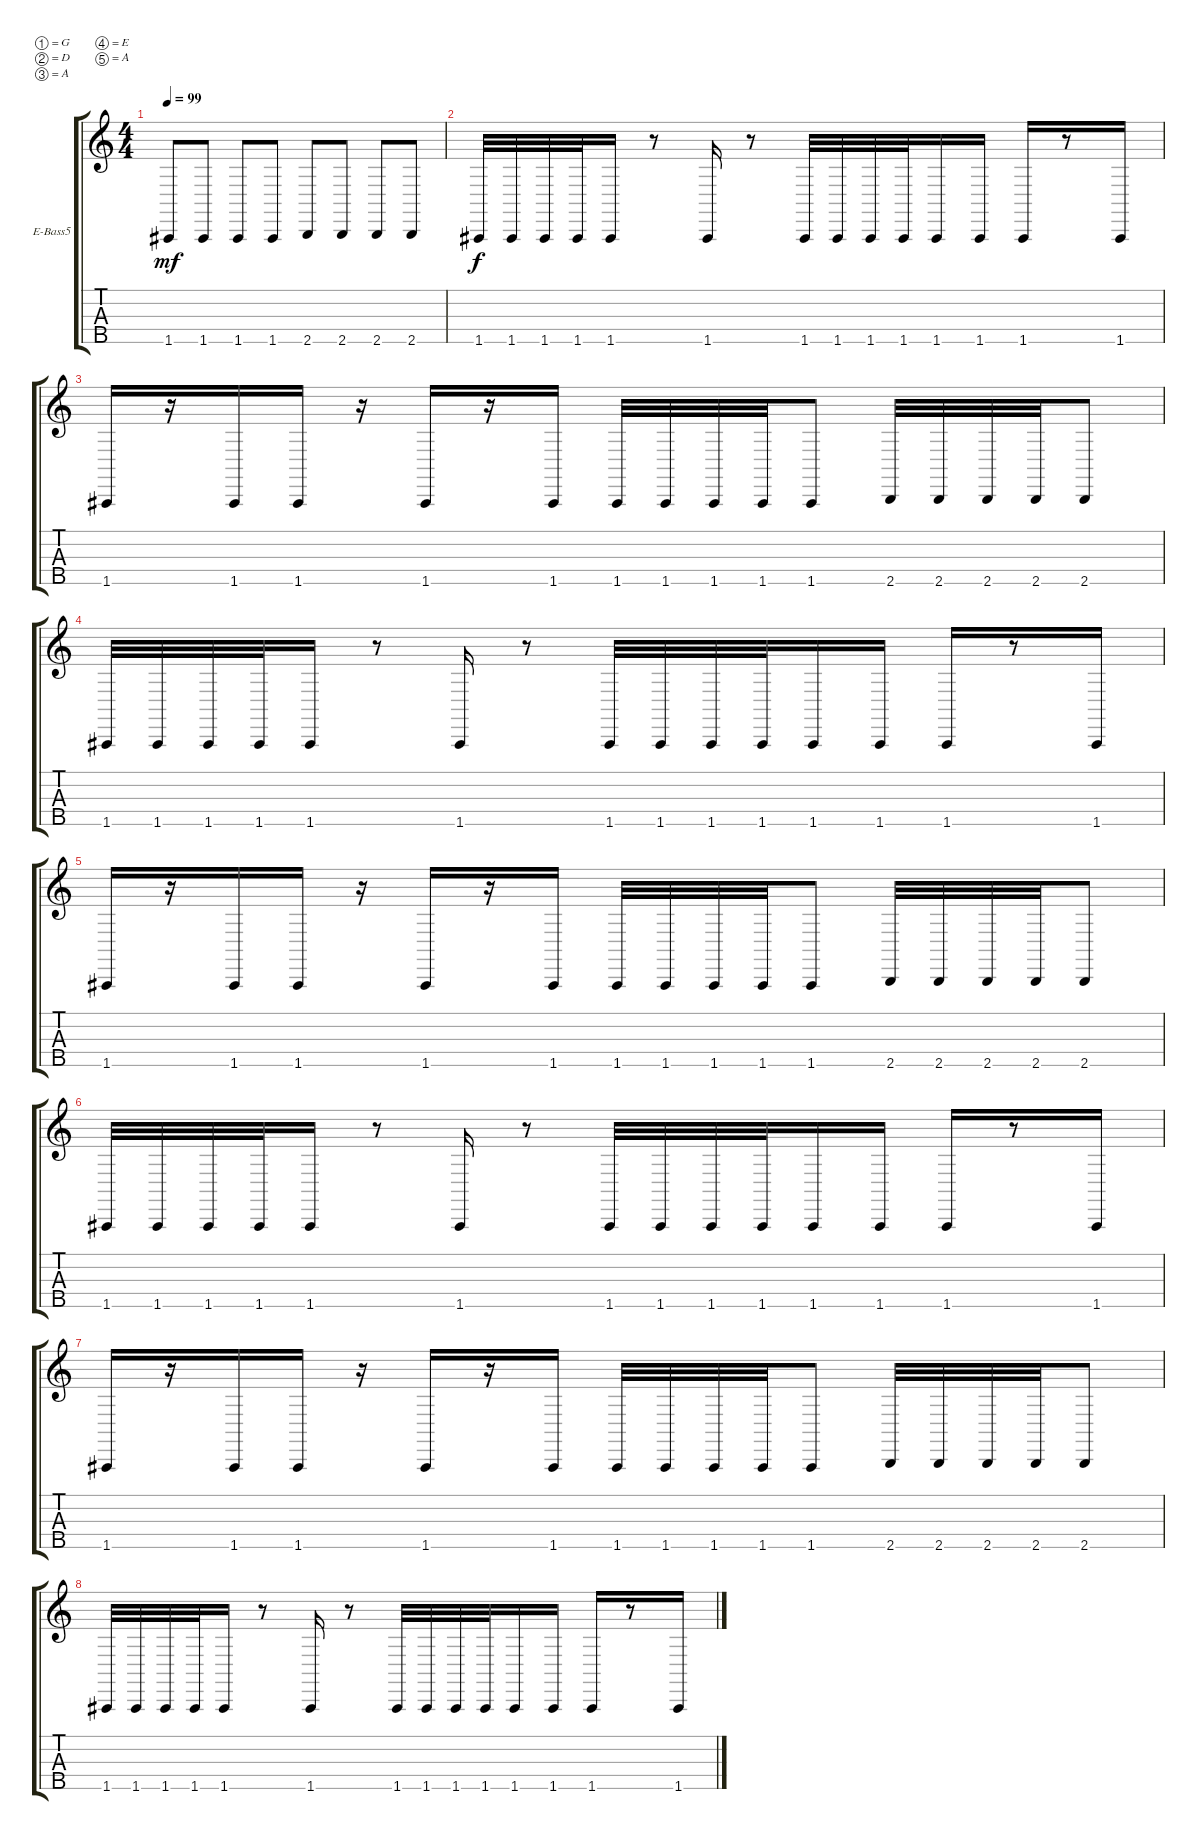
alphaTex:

\defaultSystemsLayout 4
\bracketExtendMode groupsimilarinstruments
\firstSystemTrackNameOrientation horizontal
\otherSystemsTrackNameOrientation horizontal
\track ("Electric Bass" "E-Bass5") {instrument electricbassfinger}
\staff {score tabs}
\tuning (G2 D2 A1 E1 A0)
\ts (4 4)
\tempo 99
\clef g2
\ks c
1.5.8{dy mf} 1.5.8 1.5.8 1.5.8 2.5.8 2.5.8 2.5.8 2.5.8 |
1.5.32{dy f} 1.5.32 1.5.32 1.5.32 1.5.16 r.8 1.5.16 r.8 1.5.32 1.5.32 1.5.32 1.5.32 1.5.16 1.5.16 1.5.16 r.8 1.5.16 |
1.5.16 r.16 1.5.16 1.5.16 r.16 1.5.16 r.16 1.5.16 1.5.32 1.5.32 1.5.32 1.5.32 1.5.8 2.5.32 2.5.32 2.5.32 2.5.32 2.5.8 |
1.5.32 1.5.32 1.5.32 1.5.32 1.5.16 r.8 1.5.16 r.8 1.5.32 1.5.32 1.5.32 1.5.32 1.5.16 1.5.16 1.5.16 r.8 1.5.16 |
1.5.16 r.16 1.5.16 1.5.16 r.16 1.5.16 r.16 1.5.16 1.5.32 1.5.32 1.5.32 1.5.32 1.5.8 2.5.32 2.5.32 2.5.32 2.5.32 2.5.8 |
1.5.32 1.5.32 1.5.32 1.5.32 1.5.16 r.8 1.5.16 r.8 1.5.32 1.5.32 1.5.32 1.5.32 1.5.16 1.5.16 1.5.16 r.8 1.5.16 |
1.5.16 r.16 1.5.16 1.5.16 r.16 1.5.16 r.16 1.5.16 1.5.32 1.5.32 1.5.32 1.5.32 1.5.8 2.5.32 2.5.32 2.5.32 2.5.32 2.5.8 |
1.5.32 1.5.32 1.5.32 1.5.32 1.5.16 r.8 1.5.16 r.8 1.5.32 1.5.32 1.5.32 1.5.32 1.5.16 1.5.16 1.5.16 r.8 1.5.16
